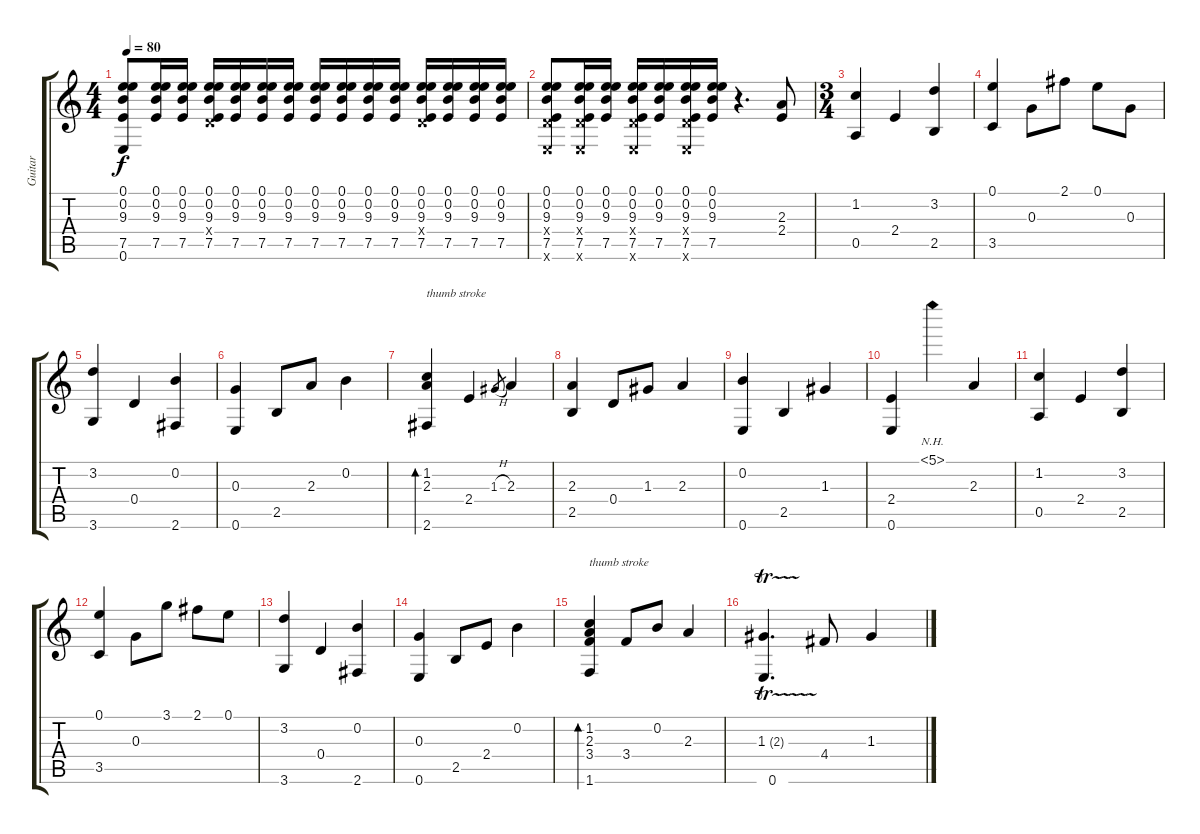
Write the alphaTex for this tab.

\track ("Guitar" "Guitar") {instrument acousticguitarsteel}
\staff {score tabs}
\tuning (E4 B3 G3 D3 A2 E2) {hide}
\ts (4 4)
\tempo 80
\clef g2
\ks c
(0.1 0.2 9.3 7.5 0.6).8{dy f} (0.1 0.2 9.3 7.5).16 (0.1 0.2 9.3 7.5).16 (0.1 0.2 9.3 0.4{x} 7.5).16 (0.1 0.2 9.3 7.5).16 (0.1 0.2 9.3 7.5).16 (0.1 0.2 9.3 7.5).16 (0.1 0.2 9.3 7.5).16 (0.1 0.2 9.3 7.5).16 (0.1 0.2 9.3 7.5).16 (0.1 0.2 9.3 7.5).16 (0.1 0.2 9.3 0.4{x} 7.5).16 (0.1 0.2 9.3 7.5).16 (0.1 0.2 9.3 7.5).16 (0.1 0.2 9.3 7.5).16 |
(0.1 0.2 9.3 0.4{x} 7.5 0.6{x}).8 (0.1 0.2 9.3 0.4{x} 7.5 0.6{x}).16 (0.1 0.2 9.3 7.5).16 (0.1 0.2 9.3 0.4{x} 7.5 0.6{x}).16 (0.1 0.2 9.3 7.5).16 (0.1 0.2 9.3 0.4{x} 7.5 0.6{x}).16 (0.1 0.2 9.3 7.5).16 r.4{d} (2.3 2.4).8 |
\ts (3 4)
(1.2 0.5).4 2.4.4 (3.2 2.5).4 |
(0.1 3.5).4 0.3.8 2.1.8 0.1.8 0.3.8 |
(3.2 3.6).4 0.4.4 (0.2 2.6).4 |
(0.3 0.6).4 2.5.8 2.3.8 0.2.4 |
(1.2 2.3 2.6).4{bd 60 txt "thumb stroke"} 2.4.4 1.3{h}.8{gr} 2.3.4 |
(2.3 2.5).4 0.4.8 1.3.8 2.3.4 |
(0.2 0.6).4 2.5.4 1.3.4 |
(2.4 0.6).4 5.1{nh}.4 2.3.4 |
(1.2 0.5).4 2.4.4 (3.2 2.5).4 |
(0.1 3.5).4 0.3.8 3.1.8 2.1.8 0.1.8 |
(3.2 3.6).4 0.4.4 (0.2 2.6).4 |
(0.3 0.6).4 2.5.8 2.4.8 0.2.4 |
(1.2 2.3 3.4 1.6).4{bd 60 txt "thumb stroke"} 3.4.8 0.2.8 2.3.4 |
(1.3{tr (2 16)} 0.6).4{d} 4.4.8 1.3.4
